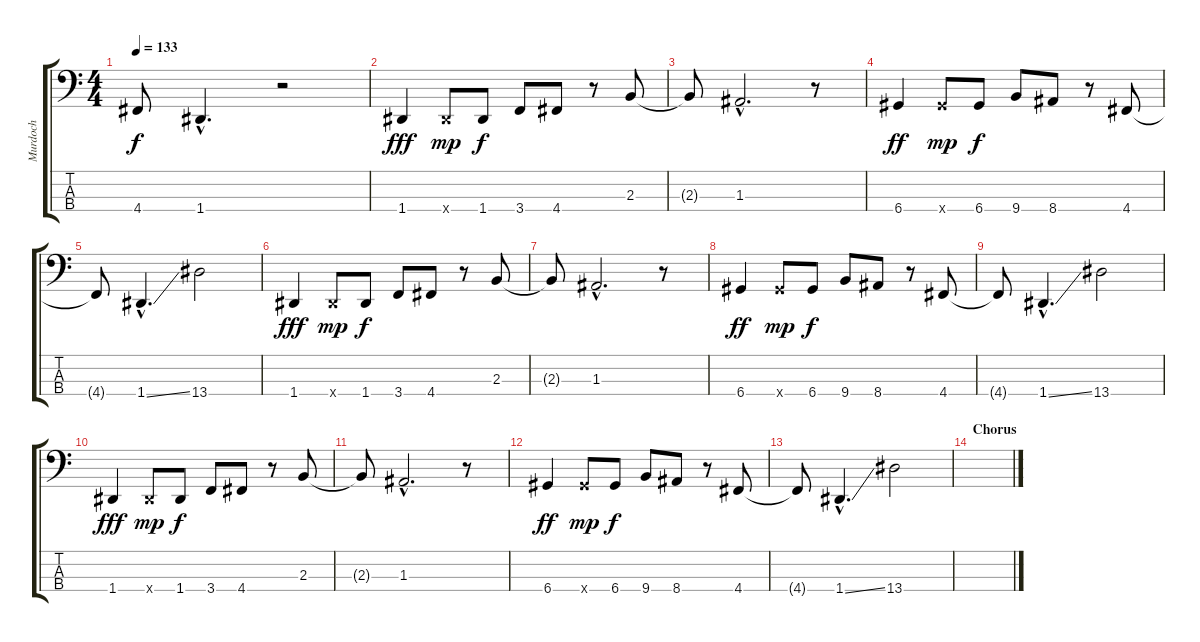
\track ("Murdoch" "Murdoch") {instrument electricbassfinger}
\staff {score tabs}
\tuning (G2 D2 A1 D1) {hide}
\ts (4 4)
\tempo 133
\clef f4
\ks c
4.4{t}.8{dy f} 1.4{hac}.4{d} r.2 |
1.4.4{dy fff} 1.4{x}.8{dy mp} 1.4.8{dy f} 3.4.8 4.4.8 r.8 2.3.8 |
2.3{t}.8 1.3{hac}.2{d} r.8 |
6.4.4{dy ff} 6.4{x}.8{dy mp} 6.4.8{dy f} 9.4.8 8.4.8 r.8 4.4.8 |
4.4{t}.8 1.4{ss hac}.4{d} 13.4.2 |
1.4.4{dy fff} 1.4{x}.8{dy mp} 1.4.8{dy f} 3.4.8 4.4.8 r.8 2.3.8 |
2.3{t}.8 1.3{hac}.2{d} r.8 |
6.4.4{dy ff} 6.4{x}.8{dy mp} 6.4.8{dy f} 9.4.8 8.4.8 r.8 4.4.8 |
4.4{t}.8 1.4{ss hac}.4{d} 13.4.2 |
1.4.4{dy fff} 1.4{x}.8{dy mp} 1.4.8{dy f} 3.4.8 4.4.8 r.8 2.3.8 |
2.3{t}.8 1.3{hac}.2{d} r.8 |
6.4.4{dy ff} 6.4{x}.8{dy mp} 6.4.8{dy f} 9.4.8 8.4.8 r.8 4.4.8 |
4.4{t}.8 1.4{ss hac}.4{d} 13.4.2 |
\section ("" "Chorus")
